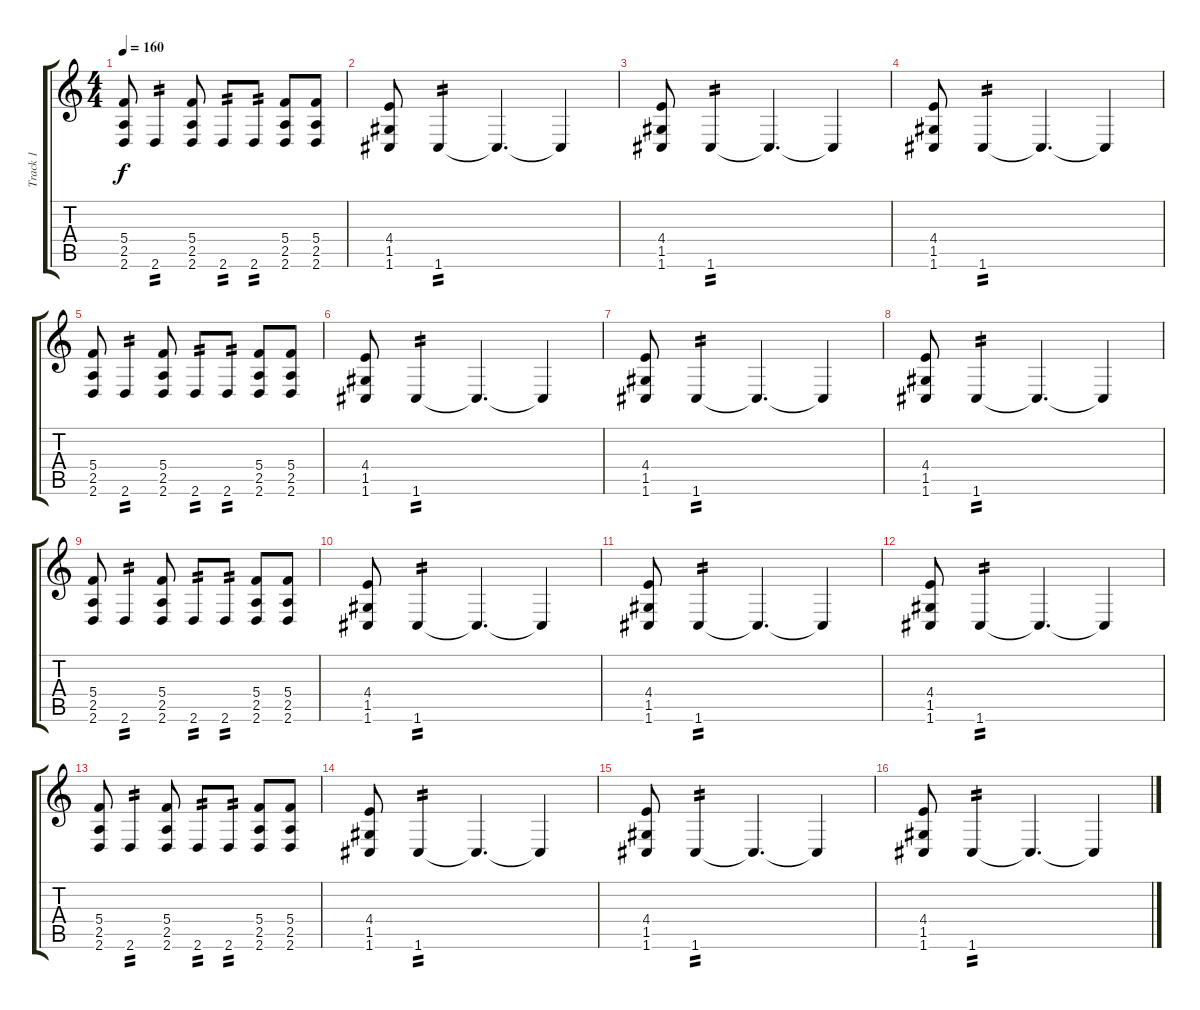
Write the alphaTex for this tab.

\track ("Track 1" "Track 1") {instrument distortionguitar}
\staff {score tabs}
\tuning (D4 A3 F3 C3 G2 C2) {hide}
\ts (4 4)
\tempo 160
\clef g2
\ks c
(5.4 2.5 2.6).8{dy f} 2.6.4{tp 2} (5.4 2.5 2.6).8 2.6.8{tp 2} 2.6.8{tp 2} (5.4 2.5 2.6).8 (5.4 2.5 2.6).8 |
(4.4 1.5 1.6).8 1.6.4{tp 2} 1.6{t}.4{d} 1.6{t}.4 |
(4.4 1.5 1.6).8 1.6.4{tp 2} 1.6{t}.4{d} 1.6{t}.4 |
(4.4 1.5 1.6).8 1.6.4{tp 2} 1.6{t}.4{d} 1.6{t}.4 |
(5.4 2.5 2.6).8 2.6.4{tp 2} (5.4 2.5 2.6).8 2.6.8{tp 2} 2.6.8{tp 2} (5.4 2.5 2.6).8 (5.4 2.5 2.6).8 |
(4.4 1.5 1.6).8 1.6.4{tp 2} 1.6{t}.4{d} 1.6{t}.4 |
(4.4 1.5 1.6).8 1.6.4{tp 2} 1.6{t}.4{d} 1.6{t}.4 |
(4.4 1.5 1.6).8 1.6.4{tp 2} 1.6{t}.4{d} 1.6{t}.4 |
(5.4 2.5 2.6).8 2.6.4{tp 2} (5.4 2.5 2.6).8 2.6.8{tp 2} 2.6.8{tp 2} (5.4 2.5 2.6).8 (5.4 2.5 2.6).8 |
(4.4 1.5 1.6).8 1.6.4{tp 2} 1.6{t}.4{d} 1.6{t}.4 |
(4.4 1.5 1.6).8 1.6.4{tp 2} 1.6{t}.4{d} 1.6{t}.4 |
(4.4 1.5 1.6).8 1.6.4{tp 2} 1.6{t}.4{d} 1.6{t}.4 |
(5.4 2.5 2.6).8 2.6.4{tp 2} (5.4 2.5 2.6).8 2.6.8{tp 2} 2.6.8{tp 2} (5.4 2.5 2.6).8 (5.4 2.5 2.6).8 |
(4.4 1.5 1.6).8 1.6.4{tp 2} 1.6{t}.4{d} 1.6{t}.4 |
(4.4 1.5 1.6).8 1.6.4{tp 2} 1.6{t}.4{d} 1.6{t}.4 |
(4.4 1.5 1.6).8 1.6.4{tp 2} 1.6{t}.4{d} 1.6{t}.4
